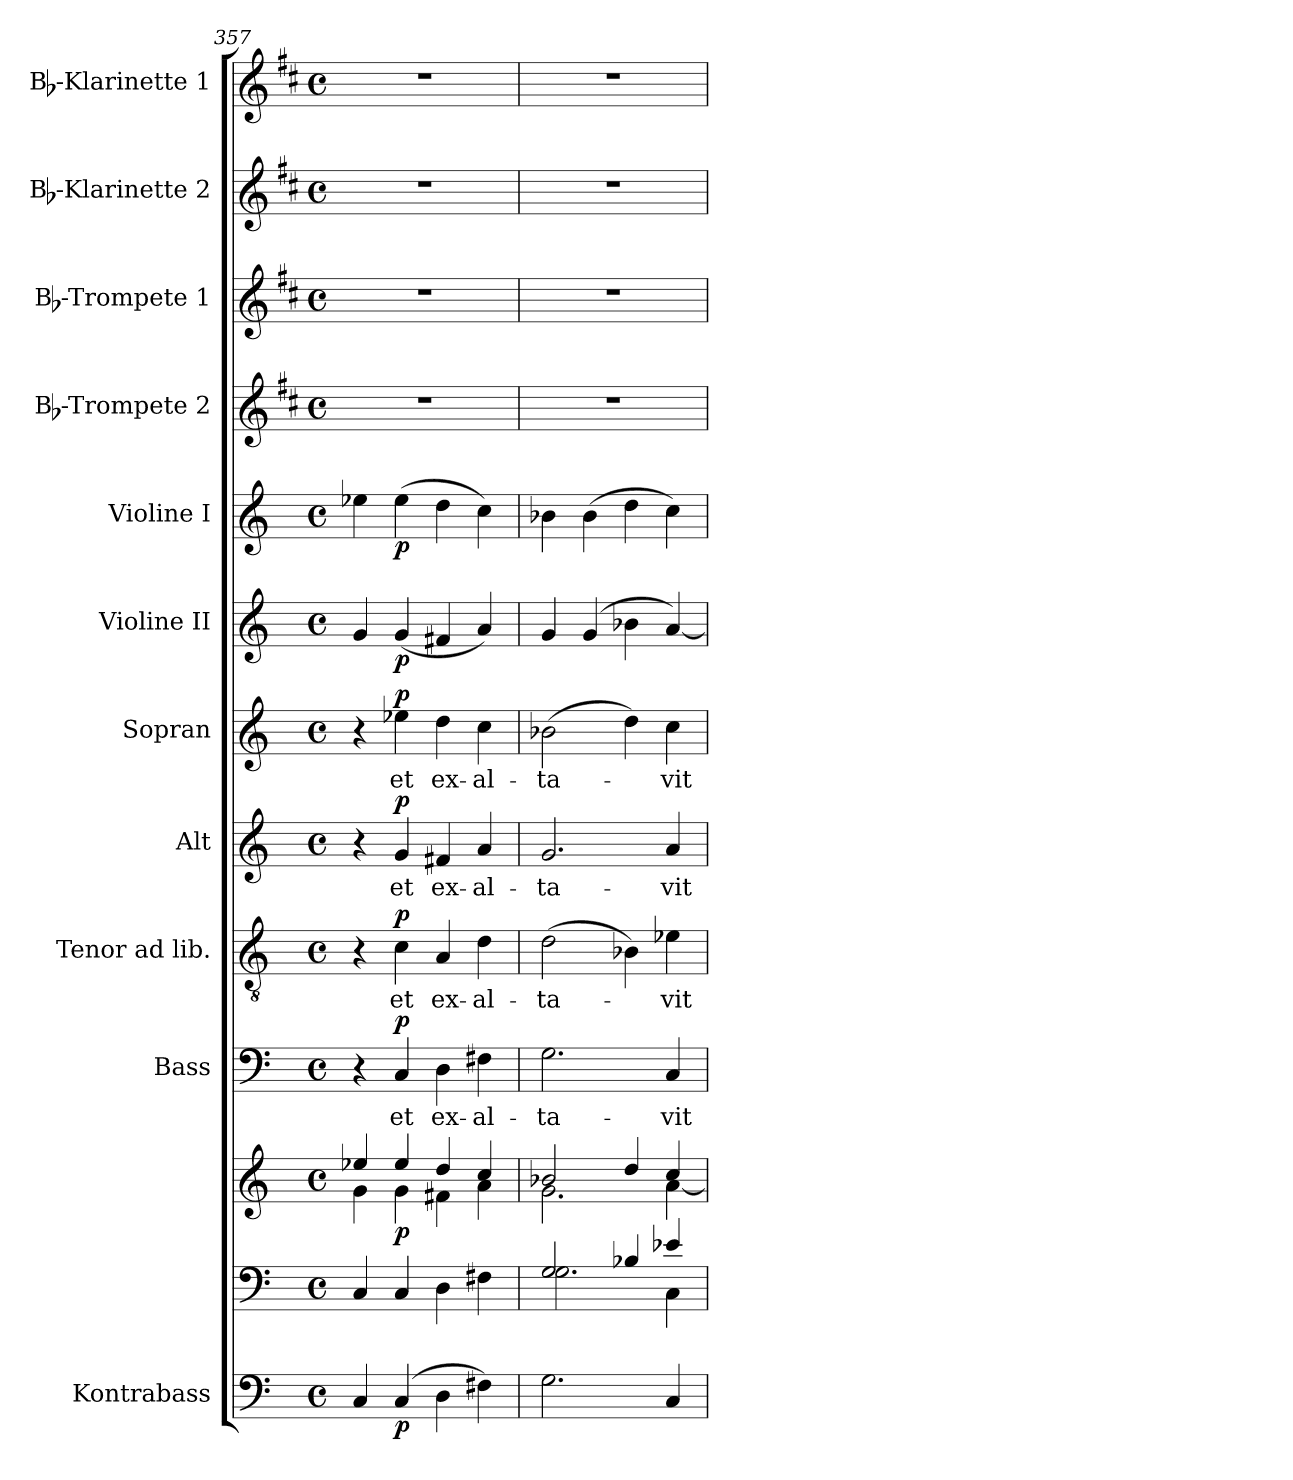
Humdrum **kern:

**kern	**dynam	**kern	**kern	**dynam	**kern	**text	**dynam	**kern	**text	**dynam	**kern	**text	**dynam	**kern	**text	**dynam	**kern	**dynam	**kern	**dynam	**kern	**kern	**kern	**kern
*part12	*part12	*part11	*part11	*part11	*part10	*part10	*part10	*part9	*part9	*part9	*part8	*part8	*part8	*part7	*part7	*part7	*part6	*part6	*part5	*part5	*part4	*part3	*part2	*part1
*staff13	*staff13	*staff12	*staff11	*staff11/12	*staff10	*staff10	*staff10	*staff9	*staff9	*staff9	*staff8	*staff8	*staff8	*staff7	*staff7	*staff7	*staff6	*staff6	*staff5	*staff5	*staff4	*staff3	*staff2	*staff1
*I"Kontrabass	*	*	*	*	*I"Bass	*	*	*I"Tenor ad lib.	*	*	*I"Alt	*	*	*I"Sopran	*	*	*I"Violine II	*	*I"Violine I	*	*I"Bb-Trompete 2	*I"Bb-Trompete 1	*I"Bb-Klarinette 2	*I"Bb-Klarinette 1
*I'Kb.	*	*	*	*	*I'B.	*	*	*I'T.	*	*	*I'A.	*	*	*I'S.	*	*	*I'Vl. II	*	*I'Vl. I	*	*I'Bb Trp. 2	*I'Bb Trp. 1	*I'Bb Kl. 2	*I'Bb Kl. 1
!!LO:PB:g=z
*clefF4	*	*clefF4	*clefG2	*	*clefF4	*	*	*clefGv2	*	*	*clefG2	*	*	*clefG2	*	*	*clefG2	*	*clefG2	*	*clefG2	*clefG2	*clefG2	*clefG2
*ITrd7c12	*	*	*	*	*	*	*	*	*	*	*	*	*	*	*	*	*	*	*	*	*ITrd1c2	*ITrd1c2	*ITrd1c2	*ITrd1c2
*k[]	*	*k[]	*k[]	*	*k[]	*	*	*k[]	*	*	*k[]	*	*	*k[]	*	*	*k[]	*	*k[]	*	*k[]	*k[]	*k[]	*k[]
*C:	*	*C:	*C:	*	*C:	*	*	*C:	*	*	*C:	*	*	*C:	*	*	*C:	*	*C:	*	*C:	*C:	*C:	*C:
*M4/4	*	*M4/4	*M4/4	*	*M4/4	*	*	*M4/4	*	*	*M4/4	*	*	*M4/4	*	*	*M4/4	*	*M4/4	*	*M4/4	*M4/4	*M4/4	*M4/4
*met(c)	*	*met(c)	*met(c)	*	*met(c)	*	*	*met(c)	*	*	*met(c)	*	*	*met(c)	*	*	*met(c)	*	*met(c)	*	*met(c)	*met(c)	*met(c)	*met(c)
=357	=357	=357	=357	=357	=357	=357	=357	=357	=357	=357	=357	=357	=357	=357	=357	=357	=357	=357	=357	=357	=357	=357	=357	=357
*	*	*	*^	*	*	*	*	*	*	*	*	*	*	*	*	*	*	*	*	*	*	*	*	*
4CC/	.	4C/	4ee-X/	4g\	.	4r	.	.	4r	.	.	4r	.	.	4r	.	.	4g/	.	4ee-X\	.	1r	1r	1r	1r
!	!LO:DY:b	!	!	!	!LO:DY:b	!	!LO:LY:b	!LO:DY:a	!	!LO:LY:b	!LO:DY:a	!	!LO:LY:b	!LO:DY:a	!	!LO:LY:b	!LO:DY:a	!	!LO:DY:b	!	!LO:DY:b	!	!	!	!
(>4CC/	p	4C/	4ee-/	4g\	p	4C/	et	p	4c\	et	p	4g/	et	p	4ee-X\	et	p	(<4g/	p	(>4ee-\	p	.	.	.	.
!	!	!	!	!	!	!	!LO:LY:b	!	!	!LO:LY:b	!	!	!LO:LY:b	!	!	!LO:LY:b	!	!	!	!	!	!	!	!	!
4DD\	.	4D\	4dd/	4f#X\	.	4D\	ex-	.	4A/	ex-	.	4f#X/	ex-	.	4dd\	ex-	.	4f#X/	.	4dd\	.	.	.	.	.
!	!	!	!	!	!	!	!LO:LY:b	!	!	!LO:LY:b	!	!	!LO:LY:b	!	!	!LO:LY:b	!	!	!	!	!	!	!	!	!
4FF#X\)	.	4F#X\	4cc/	4a\	.	4F#X\	-al-	.	4d\	-al-	.	4a/	-al-	.	4cc\	-al-	.	4a/)	.	4cc\)	.	.	.	.	.
=358	=358	=358	=358	=358	=358	=358	=358	=358	=358	=358	=358	=358	=358	=358	=358	=358	=358	=358	=358	=358	=358	=358	=358	=358	=358
*	*	*^	*	*	*	*	*	*	*	*	*	*	*	*	*	*	*	*	*	*	*	*	*	*	*
!	!	!	!	!	!	!	!	!LO:LY:b	!	!	!LO:LY:b	!	!	!LO:LY:b	!	!	!LO:LY:b	!	!	!	!	!	!	!	!	!
2.GG\	.	2G/	2.G\	2b-X/	2.g\	.	2.G\	-ta-	.	(>2d\	-ta-	.	2.g/	-ta-	.	(>2b-X\	-ta-	.	4g/	.	4b-X\	.	1r	1r	1r	1r
.	.	.	.	.	.	.	.	.	.	.	.	.	.	.	.	.	.	.	(<4g/	.	(>4b-\	.	.	.	.	.
.	.	4B-X/	.	4dd/	.	.	.	.	.	4B-X\)	.	.	.	.	.	4dd\)	.	.	4b-X\	.	4dd\	.	.	.	.	.
!	!	!	!	!	!	!	!	!LO:LY:b	!	!	!LO:LY:b	!	!	!LO:LY:b	!	!	!LO:LY:b	!	!	!	!	!	!	!	!	!
4CC/	.	4e-X/	4C\	4cc/	[<4a\	.	4C/	-vit	.	4e-X\	-vit	.	4a/	-vit	.	4cc\	-vit	.	[4a/)	.	4cc\)	.	.	.	.	.
*	*	*v	*v	*	*	*	*	*	*	*	*	*	*	*	*	*	*	*	*	*	*	*	*	*	*	*
*	*	*	*v	*v	*	*	*	*	*	*	*	*	*	*	*	*	*	*	*	*	*	*	*	*	*
=	=	=	=	=	=	=	=	=	=	=	=	=	=	=	=	=	=	=	=	=	=	=	=	=
*-	*-	*-	*-	*-	*-	*-	*-	*-	*-	*-	*-	*-	*-	*-	*-	*-	*-	*-	*-	*-	*-	*-	*-	*-
